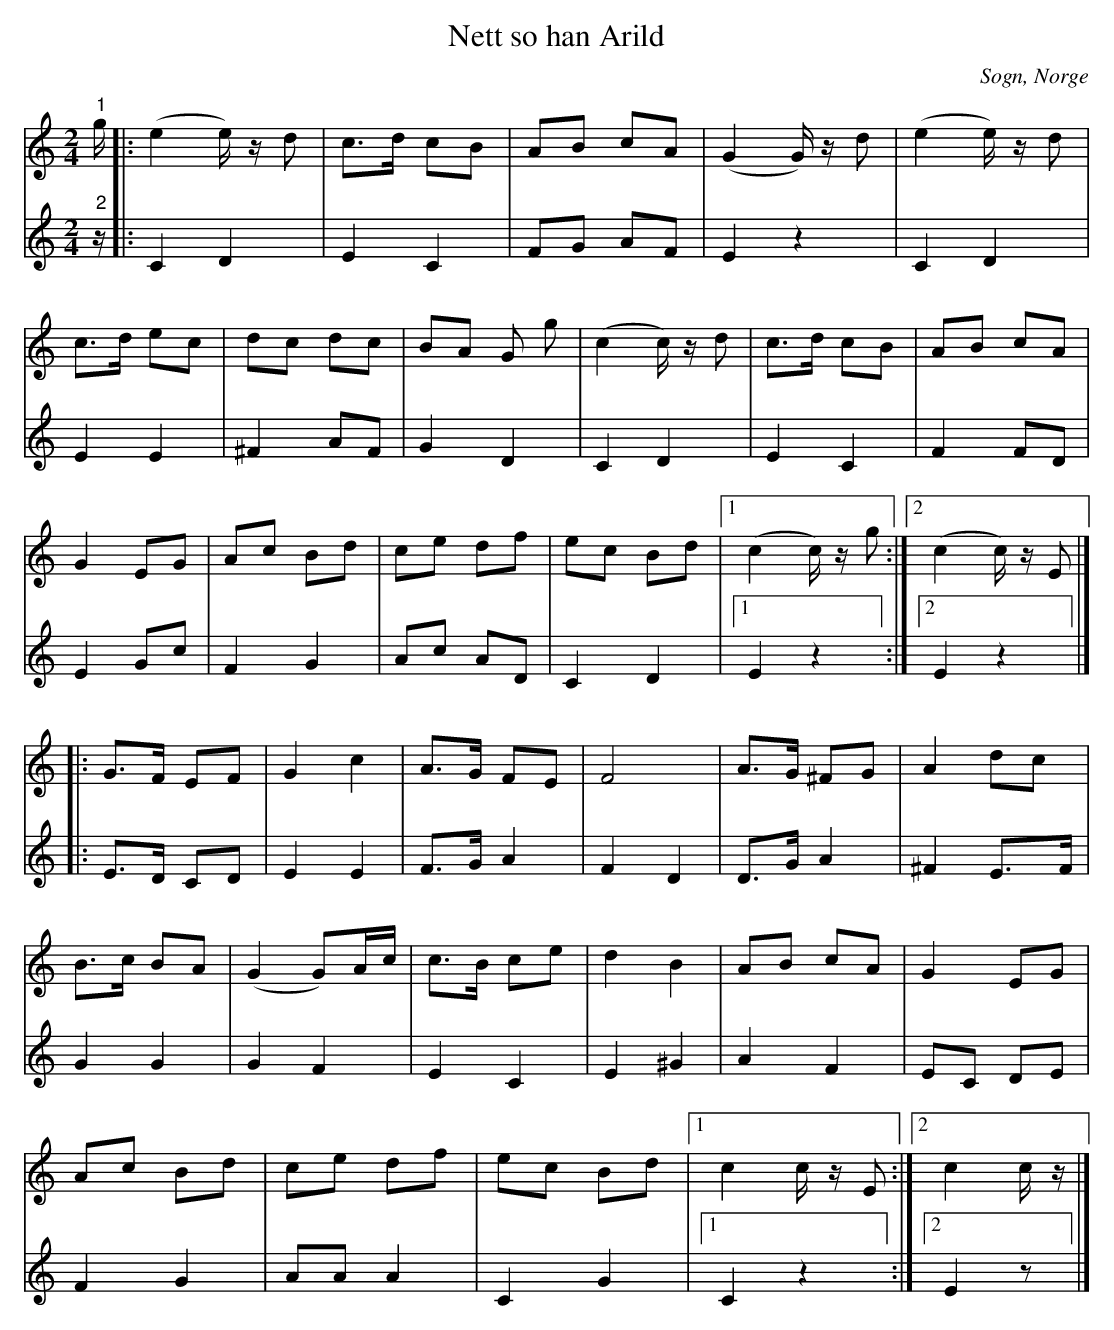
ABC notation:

X:1
T:Nett so han Arild
O:Sogn, Norge
M:2/4
L:1/16
K:C
V:1
"^1"g|: (e4e) z d2 | c3d c2B2 | A2B2 c2A2 | (G4G) z d2 | (e4e) z d2 |
c3d e2c2 | d2c2 d2c2 | B2A2 G2 g2 | (c4c) z d2 | c3d c2B2 | A2B2 c2A2 |
G4 E2G2 |A2c2 B2d2 | c2e2 d2f2 | e2c2 B2d2 |1 (c4c) z g2 :|2 (c4c) z E2 |]
|: G3F E2F2 | G4 c4 | A3G F2E2 | F8 | A3G ^F2G2 | A4 d2c2 |
 B3c B2A2 |(G4G2)Ac | c3B c2e2  | d4 B4 | A2B2 c2A2 | G4 E2G2 |
A2c2 B2d2 | c2e2 d2f2 | e2c2 B2d2 |1 c4 c z E2 :|2 c4 c z |]
V:2
"^2" z|:C4 D4 | E4 C4 | F2G2 A2F2 | E4 z4 | C4 D4 |
 E4 E4 | ^F4 A2F2 | G4 D4 | C4 D4 | E4 C4 | F4 F2D2 |
E4 G2c2 | F4 G4 | A2c2 A2D2 | C4 D4 |1 E4 z4 :|2 E4 z4 |]
|: E3D C2D2 | E4 E4 | F3G A4 | F4 D4 | D3G A4 | ^F4 E3F |
G4 G4 | G4 F4 | E4 C4 | E4 ^G4 | A4 F4 | E2C2 D2E2 |
F4 G4 | A2A2 A4 | C4 G4 |1 C4 z4:|2 E4 z2 |]
